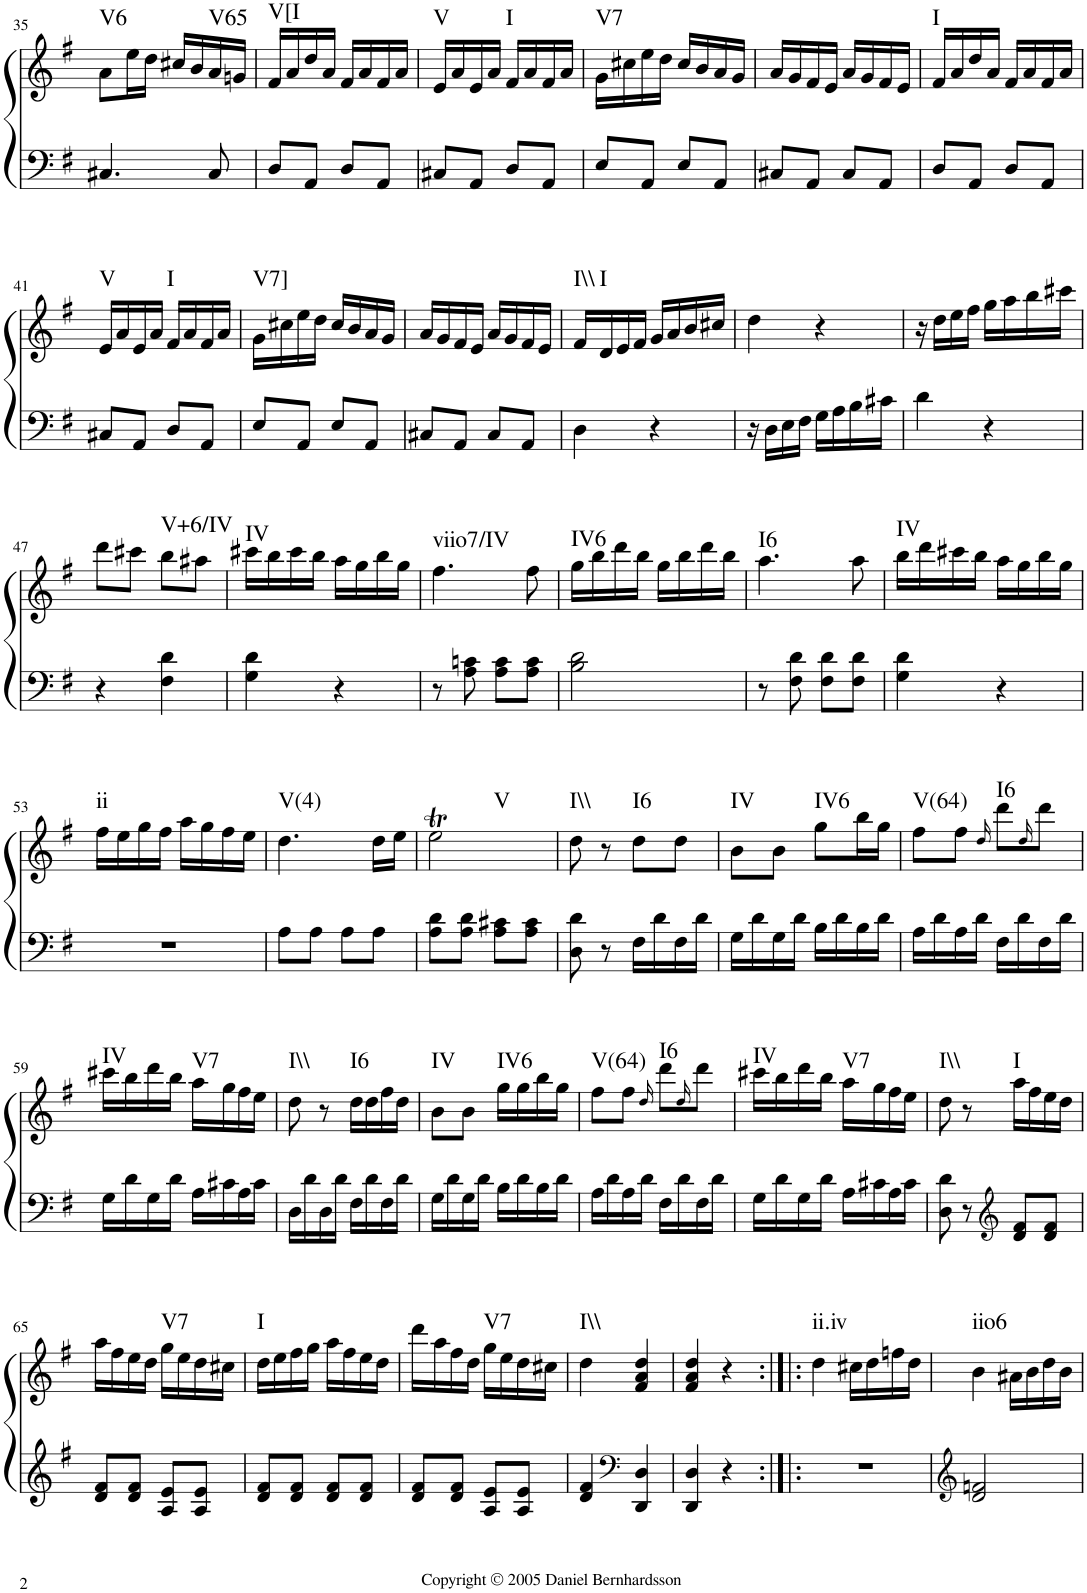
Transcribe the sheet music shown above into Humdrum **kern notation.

**kern	**kern	**harte
*part1	*part1	*part1
*staff2	*staff1	*
*I"Piano	*	*
*I'Pno.	*	*
!!LO:PB:g=z
*clefF4	*clefG2	*
*k[f#]	*k[f#]	*
*G:	*G:	*
*M2/4	*M2/4	*
=35	=35	=35
!	!	!LO:H:kt=V6
4.C#X/	8a\L	N
.	16ee\L	.
.	16dd\JJ	.
.	16cc#X/LL	.
.	16b/	.
!	!	!LO:H:kt=V65
8C#/	16a/	N
.	16gn/JJ	.
=36	=36	=36
!	!	!LO:H:kt=V[I
8D/L	16f#/LL	N
.	16a/	.
8AA/J	16dd/	.
.	16a/JJ	.
8D/L	16f#/LL	.
.	16a/	.
8AA/J	16f#/	.
.	16a/JJ	.
=37	=37	=37
!	!	!LO:H:kt=V
8C#X/L	16e/LL	N
.	16a/	.
8AA/J	16e/	.
.	16a/JJ	.
!	!	!LO:H:kt=I
8D/L	16f#/LL	N
.	16a/	.
8AA/J	16f#/	.
.	16a/JJ	.
=38	=38	=38
!	!	!LO:H:kt=V7
8E/L	16g\LL	N
.	16cc#X\	.
8AA/J	16ee\	.
.	16dd\JJ	.
8E/L	16cc#/LL	.
.	16b/	.
8AA/J	16a/	.
.	16g/JJ	.
=39	=39	=39
8C#X/L	16a/LL	.
.	16g/	.
8AA/J	16f#/	.
.	16e/JJ	.
8C#/L	16a/LL	.
.	16g/	.
8AA/J	16f#/	.
.	16e/JJ	.
=40	=40	=40
!	!	!LO:H:kt=I
8D/L	16f#/LL	N
.	16a/	.
8AA/J	16dd/	.
.	16a/JJ	.
8D/L	16f#/LL	.
.	16a/	.
8AA/J	16f#/	.
.	16a/JJ	.
!!LO:LB:g=z
=41	=41	=41
!	!	!LO:H:kt=V
8C#X/L	16e/LL	N
.	16a/	.
8AA/J	16e/	.
.	16a/JJ	.
!	!	!LO:H:kt=I
8D/L	16f#/LL	N
.	16a/	.
8AA/J	16f#/	.
.	16a/JJ	.
=42	=42	=42
!	!	!LO:H:kt=V7]
8E/L	16g\LL	N
.	16cc#X\	.
8AA/J	16ee\	.
.	16dd\JJ	.
8E/L	16cc#/LL	.
.	16b/	.
8AA/J	16a/	.
.	16g/JJ	.
=43	=43	=43
8C#X/L	16a/LL	.
.	16g/	.
8AA/J	16f#/	.
.	16e/JJ	.
8C#/L	16a/LL	.
.	16g/	.
8AA/J	16f#/	.
.	16e/JJ	.
=44	=44	=44
!	!	!LO:H:kt=I\\
4D\	16f#/LL	N
!	!	!LO:H:kt=I
.	16d/	N
.	16e/	.
.	16f#/JJ	.
4r	16g/LL	.
.	16a/	.
.	16b/	.
.	16cc#X/JJ	.
=45	=45	=45
16r	4dd\	.
16D\LL	.	.
16E\	.	.
16F#\JJ	.	.
16G\LL	4r	.
16A\	.	.
16B\	.	.
16c#X\JJ	.	.
=46	=46	=46
4d\	16r	.
.	16dd\LL	.
.	16ee\	.
.	16ff#\JJ	.
4r	16gg\LL	.
.	16aa\	.
.	16bb\	.
.	16ccc#X\JJ	.
!!LO:LB:g=z
=47	=47	=47
4r	8ddd\L	.
.	8ccc#X\J	.
!	!	!LO:H:kt=V+6/IV
4F#\ 4d\	8bb\L	N
.	8aa#X\J	.
=48	=48	=48
!	!	!LO:H:kt=IV
4G\ 4d\	16ccc#X\LL	N
.	16bb\	.
.	16ccc#\	.
.	16bb\JJ	.
4r	16aa\LL	.
.	16gg\	.
.	16bb\	.
.	16gg\JJ	.
=49	=49	=49
!	!	!LO:H:kt=viio7/IV
8r	4.ff#\	N
8A\ 8cn\	.	.
8A\ 8c\L	.	.
8A\ 8c\J	8ff#\	.
=50	=50	=50
!	!	!LO:H:kt=IV6
2B\ 2d\	16gg\LL	N
.	16bb\	.
.	16ddd\	.
.	16bb\JJ	.
.	16gg\LL	.
.	16bb\	.
.	16ddd\	.
.	16bb\JJ	.
=51	=51	=51
!	!	!LO:H:kt=I6
8r	4.aa\	N
8F#\ 8d\	.	.
8F#\ 8d\L	.	.
8F#\ 8d\J	8aa\	.
=52	=52	=52
!	!	!LO:H:kt=IV
4G\ 4d\	16bb\LL	N
.	16ddd\	.
.	16ccc#X\	.
.	16bb\JJ	.
4r	16aa\LL	.
.	16gg\	.
.	16bb\	.
.	16gg\JJ	.
!!LO:LB:g=z
=53	=53	=53
!	!	!LO:H:kt=ii
2r	16ff#\LL	N
.	16ee\	.
.	16gg\	.
.	16ff#\JJ	.
.	16aa\LL	.
.	16gg\	.
.	16ff#\	.
.	16ee\JJ	.
=54	=54	=54
!	!	!LO:H:kt=V(4)
8A\L	4.dd\	N
8A\J	.	.
8A\L	.	.
8A\J	16dd\LL	.
.	16ee\JJ	.
=55	=55	=55
!	!	!LO:H:kt=V
8A\ 8d\L	2eeT\	N
8A\ 8d\J	.	.
8A\ 8c#X\L	.	.
8A\ 8c#\J	.	.
=56	=56	=56
!	!	!LO:H:kt=I\\
8D\ 8d\	8dd\	N
8r	8r	.
!	!	!LO:H:kt=I6
16F#\LL	8dd\L	N
16d\	.	.
16F#\	8dd\J	.
16d\JJ	.	.
=57	=57	=57
!	!	!LO:H:kt=IV
16G\LL	8b\L	N
16d\	.	.
16G\	8b\J	.
16d\JJ	.	.
!	!	!LO:H:kt=IV6
16B\LL	8gg\L	N
16d\	.	.
16B\	16bb\L	.
16d\JJ	16gg\JJ	.
=58	=58	=58
!	!	!LO:H:kt=V(64)
16A\LL	8ff#\L	N
16d\	.	.
16A\	8ff#\J	.
16d\JJ	.	.
.	16qdd/	.
!	!	!LO:H:kt=I6
16F#\LL	8ddd\L	N
16d\	.	.
.	16qdd/	.
16F#\	8ddd\J	.
16d\JJ	.	.
!!LO:LB:g=z
=59	=59	=59
!	!	!LO:H:kt=IV
16G\LL	16ccc#X\LL	N
16d\	16bb\	.
16G\	16ddd\	.
16d\JJ	16bb\JJ	.
!	!	!LO:H:kt=V7
16A\LL	16aa\LL	N
16c#X\	16gg\	.
16A\	16ff#\	.
16c#\JJ	16ee\JJ	.
=60	=60	=60
!	!	!LO:H:kt=I\\
16D\LL	8dd\	N
16d\	.	.
16D\	8r	.
16d\JJ	.	.
!	!	!LO:H:kt=I6
16F#\LL	16dd\LL	N
16d\	16dd\	.
16F#\	16ff#\	.
16d\JJ	16dd\JJ	.
=61	=61	=61
!	!	!LO:H:kt=IV
16G\LL	8b\L	N
16d\	.	.
16G\	8b\J	.
16d\JJ	.	.
!	!	!LO:H:kt=IV6
16B\LL	16gg\LL	N
16d\	16gg\	.
16B\	16bb\	.
16d\JJ	16gg\JJ	.
=62	=62	=62
!	!	!LO:H:kt=V(64)
16A\LL	8ff#\L	N
16d\	.	.
16A\	8ff#\J	.
16d\JJ	.	.
.	16qdd/	.
!	!	!LO:H:kt=I6
16F#\LL	8ddd\L	N
16d\	.	.
.	16qdd/	.
16F#\	8ddd\J	.
16d\JJ	.	.
=63	=63	=63
!	!	!LO:H:kt=IV
16G\LL	16ccc#X\LL	N
16d\	16bb\	.
16G\	16ddd\	.
16d\JJ	16bb\JJ	.
!	!	!LO:H:kt=V7
16A\LL	16aa\LL	N
16c#X\	16gg\	.
16A\	16ff#\	.
16c#\JJ	16ee\JJ	.
=64	=64	=64
!	!	!LO:H:kt=I\\
8D\ 8d\	8dd\	N
8r	8r	.
*clefG2	*	*
!	!	!LO:H:kt=I
8d/ 8f#/L	16aa\LL	N
.	16ff#\	.
8d/ 8f#/J	16ee\	.
.	16dd\JJ	.
!!LO:LB:g=z
=65	=65	=65
8d/ 8f#/L	16aa\LL	.
.	16ff#\	.
8d/ 8f#/J	16ee\	.
.	16dd\JJ	.
!	!	!LO:H:kt=V7
8A/ 8e/L	16gg\LL	N
.	16ee\	.
8A/ 8e/J	16dd\	.
.	16cc#X\JJ	.
=66	=66	=66
!	!	!LO:H:kt=I
8d/ 8f#/L	16dd\LL	N
.	16ee\	.
8d/ 8f#/J	16ff#\	.
.	16gg\JJ	.
8d/ 8f#/L	16aa\LL	.
.	16ff#\	.
8d/ 8f#/J	16ee\	.
.	16dd\JJ	.
=67	=67	=67
8d/ 8f#/L	16ddd\LL	.
.	16aa\	.
8d/ 8f#/J	16ff#\	.
.	16dd\JJ	.
!	!	!LO:H:kt=V7
8A/ 8e/L	16gg\LL	N
.	16ee\	.
8A/ 8e/J	16dd\	.
.	16cc#X\JJ	.
=68	=68	=68
!	!	!LO:H:kt=I\\
4d/ 4f#/	4dd\	N
*clefF4	*	*
4DD/ 4D/	4f#/ 4a/ 4dd/	.
=69	=69	=69
4DD/ 4D/	4f#/ 4a/ 4dd/	.
4r	4r	.
=70:|!|:	=70:|!|:	=70:|!|:
!	!	!LO:H:kt=ii.iv
2r	4dd\	N
.	16cc#X\LL	.
.	16dd\	.
.	16ffn\	.
.	16dd\JJ	.
=71	=71	=71
*clefG2	*	*
!	!	!LO:H:kt=iio6
2d/ 2fn/	4b\	N
.	16a#X\LL	.
.	16b\	.
.	16dd\	.
.	16b\JJ	.
=	=	=
*-	*-	*-
